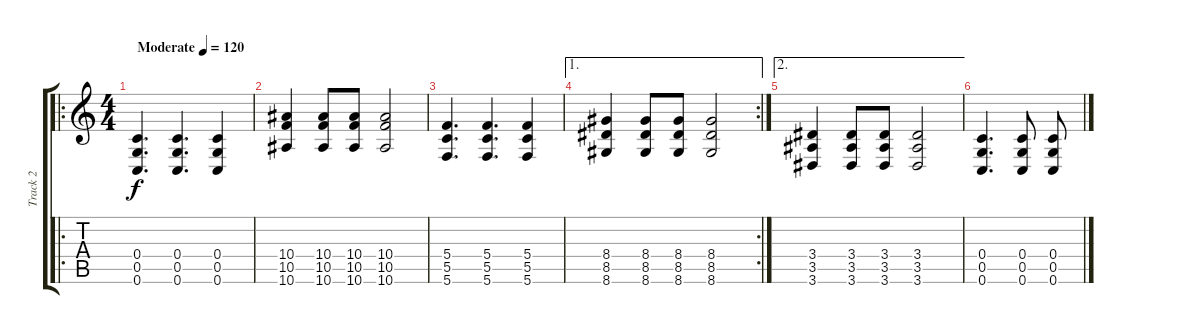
\track ("Track 2" "Track 2") {instrument overdrivenguitar}
\staff {score tabs}
\tuning (D4 A3 F3 C3 G2 C2) {hide}
\ro
\ts (4 4)
\tempo (120 "Moderate")
\clef g2
\ks c
(0.4 0.5 0.6).4{d dy f instrument overdrivenguitar} (0.4 0.5 0.6).4{d} (0.4 0.5 0.6).4 |
(10.4 10.5 10.6).4 (10.4 10.5 10.6).8 (10.4 10.5 10.6).8 (10.4 10.5 10.6).2 |
(5.4 5.5 5.6).4{d} (5.4 5.5 5.6).4{d} (5.4 5.5 5.6).4 |
\ae 1
\rc 2
(8.4 8.5 8.6).4 (8.4 8.5 8.6).8 (8.4 8.5 8.6).8 (8.4 8.5 8.6).2 |
\ae 2
(3.4 3.5 3.6).4 (3.4 3.5 3.6).8 (3.4 3.5 3.6).8 (3.4 3.5 3.6).2 |
(0.4 0.5 0.6).4{d} (0.4 0.5 0.6).8 (0.4 0.5 0.6).8
